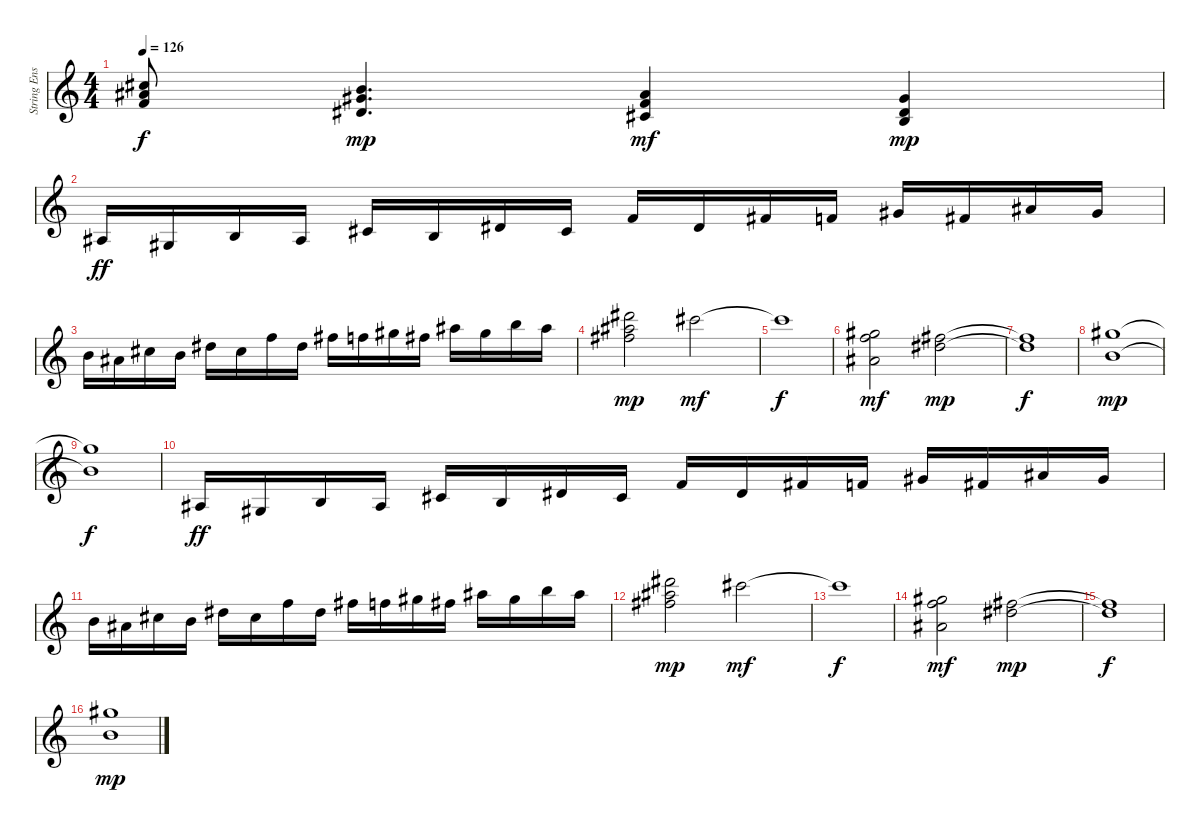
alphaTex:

\track ("String Ensemble 2" "String Ens") {instrument stringensemble1}
\staff {score}
\tuning (E4 B3 G3 D3 A2 E2) {hide}
\ts (4 4)
\tempo 126
\clef g2
\ks c
(9.1{t} 11.2{t} 10.3{t}).8{dy f} (7.1 9.2 8.3).4{d dy mp} (6.1 6.2 6.3).4{dy mf} (4.1 4.2 4.3).4{dy mp} |
3.3.16{dy ff} 1.3.16 0.2.16 3.3.16 2.2.16 0.2.16 4.2.16 2.2.16 1.1.16 4.2.16 2.1.16 1.1.16 4.1.16 2.1.16 6.1.16 4.1.16 |
7.1.16 6.1.16 9.1.16 7.1.16 11.1.16 9.1.16 13.1.16 11.1.16 14.1.16 13.1.16 16.1.16 14.1.16 18.1.16 16.1.16 19.1.16 18.1.16 |
(23.1 23.2 23.3).2{dy mp} 21.1.2{dy mf} |
21.1{t}.1{dy f} |
(21.2 22.3 20.4).2{dy mf} (19.2 20.3).2{dy mp} |
(19.2{t} 20.3{t}).1{dy f} |
(16.1 16.3).1{dy mp} |
(16.1{t} 16.3{t}).1{dy f} |
13.5.16{dy ff} 11.5.16 9.4.16 8.4.16 6.3.16 0.2.16 4.2.16 2.2.16 1.1.16 4.2.16 2.1.16 1.1.16 4.1.16 2.1.16 6.1.16 4.1.16 |
7.1.16 6.1.16 9.1.16 7.1.16 11.1.16 9.1.16 13.1.16 11.1.16 14.1.16 13.1.16 16.1.16 14.1.16 18.1.16 16.1.16 19.1.16 18.1.16 |
(23.1 23.2 23.3).2{dy mp} 21.1.2{dy mf} |
21.1{t}.1{dy f} |
(21.2 22.3 20.4).2{dy mf} (19.2 20.3).2{dy mp} |
(19.2{t} 20.3{t}).1{dy f} |
(16.1 16.3).1{dy mp}
